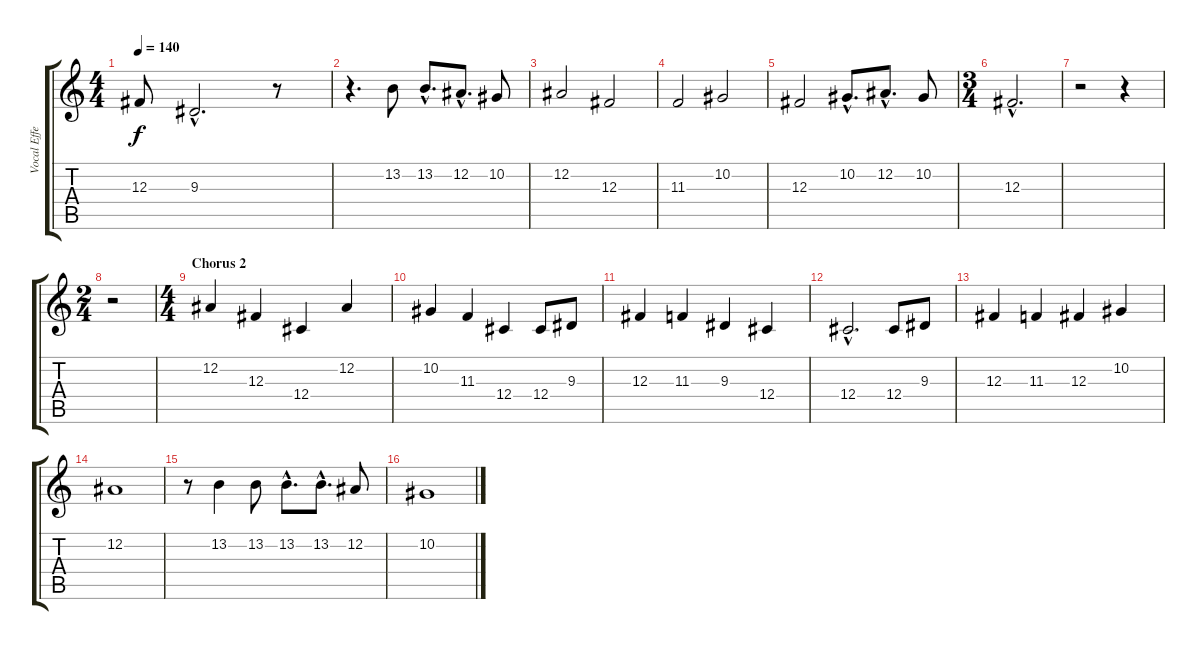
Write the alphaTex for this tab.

\track ("Vocal Effect" "Vocal Effe") {instrument choiraahs}
\staff {score tabs}
\tuning (Eb4 Bb3 Gb3 Db3 Ab2 Eb2) {hide}
\ts (4 4)
\tempo 140
\clef g2
\ks c
12.3.8{dy f} 9.3{hac}.2{d} r.8 |
r.4{d} 13.2.8 13.2{hac}.8{d} 12.2{hac}.8{d} 10.2.8 |
12.2.2 12.3.2 |
11.3.2 10.2.2 |
12.3.2 10.2{hac}.8{d} 12.2{hac}.8{d} 10.2.8 |
\ts (3 4)
12.3{hac}.2{d} |
r.2 r.4 |
\ts (2 4)
r.2 |
\ts (4 4)
\section ("" "Chorus 2")
12.2.4 12.3.4 12.4.4 12.2.4 |
10.2.4 11.3.4 12.4.4 12.4.8 9.3.8 |
12.3.4 11.3.4 9.3.4 12.4.4 |
12.4{hac}.2{d} 12.4.8 9.3.8 |
12.3.4 11.3.4 12.3.4 10.2.4 |
12.2.1 |
r.8 13.2.4 13.2.8 13.2{hac}.8{d} 13.2{hac}.8{d} 12.2.8 |
10.2.1
